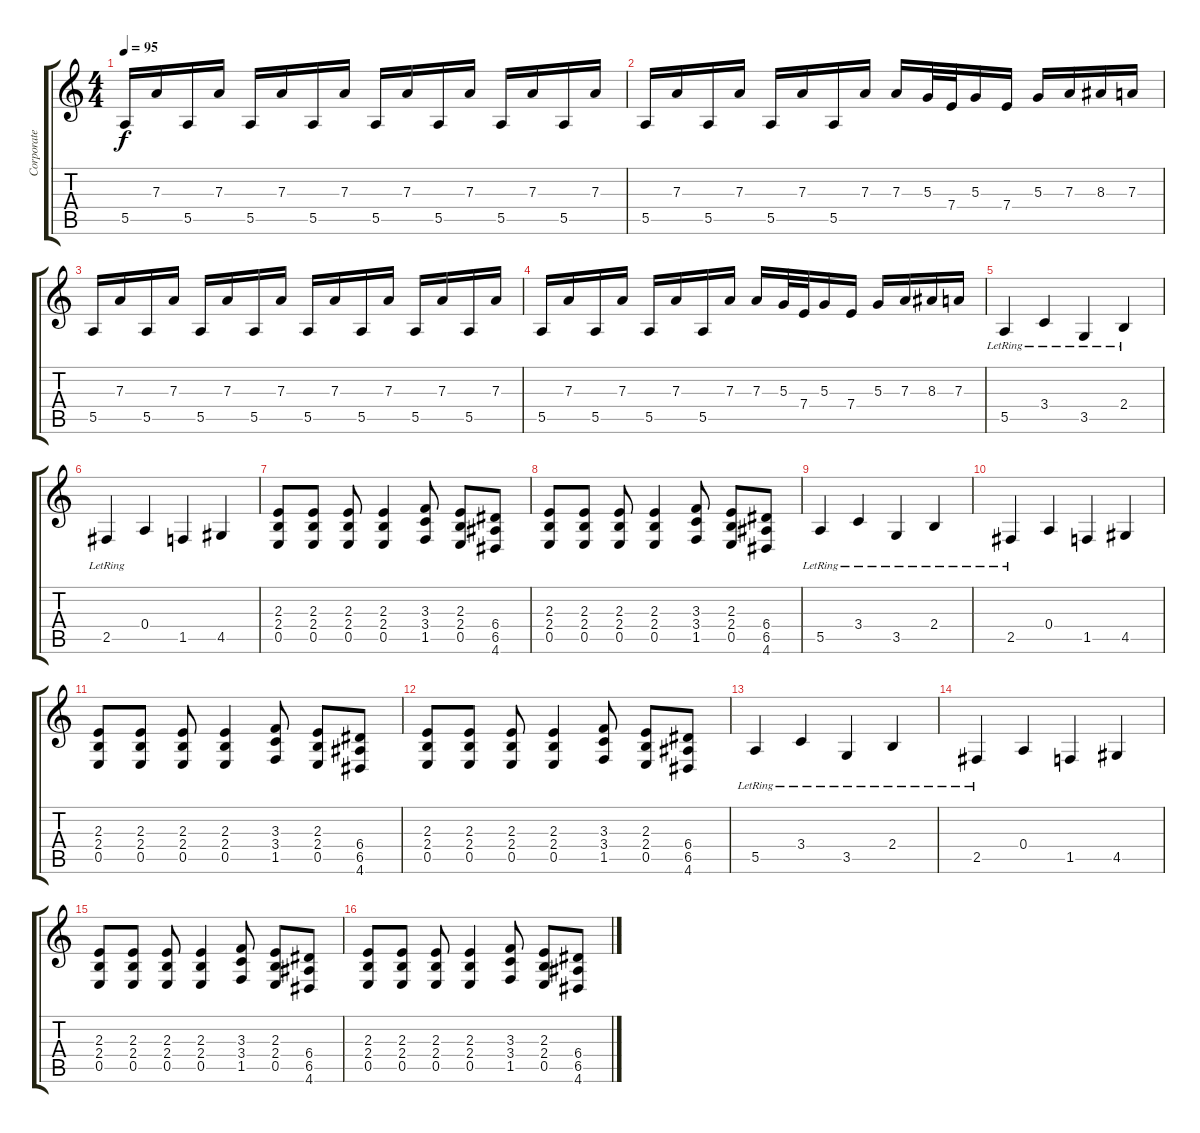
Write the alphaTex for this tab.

\track ("Corporate Death {L}" "Corporate ") {instrument distortionguitar}
\staff {score tabs}
\tuning (B3 Gb3 D3 A2 E2 B1) {hide}
\ts (4 4)
\tempo 95
\clef g2
\ks c
5.5.16{dy f} 7.3.16 5.5.16 7.3.16 5.5.16 7.3.16 5.5.16 7.3.16 5.5.16 7.3.16 5.5.16 7.3.16 5.5.16 7.3.16 5.5.16 7.3.16 |
5.5.16 7.3.16 5.5.16 7.3.16 5.5.16 7.3.16 5.5.16 7.3.16 7.3.16 5.3.32 7.4.32 5.3.16 7.4.16 5.3.16 7.3.16 8.3.16 7.3.16 |
5.5.16 7.3.16 5.5.16 7.3.16 5.5.16 7.3.16 5.5.16 7.3.16 5.5.16 7.3.16 5.5.16 7.3.16 5.5.16 7.3.16 5.5.16 7.3.16 |
5.5.16 7.3.16 5.5.16 7.3.16 5.5.16 7.3.16 5.5.16 7.3.16 7.3.16 5.3.32 7.4.32 5.3.16 7.4.16 5.3.16 7.3.16 8.3.16 7.3.16 |
5.5{lr}.4 3.4{lr}.4 3.5{lr}.4 2.4{lr}.4 |
2.5{lr}.4 0.4.4 1.5.4 4.5.4 |
(2.3 2.4 0.5).8 (2.3 2.4 0.5).8 (2.3 2.4 0.5).8 (2.3 2.4 0.5).4 (3.3 3.4 1.5).8 (2.3 2.4 0.5).8 (6.4 6.5 4.6).8 |
(2.3 2.4 0.5).8 (2.3 2.4 0.5).8 (2.3 2.4 0.5).8 (2.3 2.4 0.5).4 (3.3 3.4 1.5).8 (2.3 2.4 0.5).8 (6.4 6.5 4.6).8 |
5.5{lr}.4 3.4{lr}.4 3.5{lr}.4 2.4{lr}.4 |
2.5{lr}.4 0.4.4 1.5.4 4.5.4 |
(2.3 2.4 0.5).8 (2.3 2.4 0.5).8 (2.3 2.4 0.5).8 (2.3 2.4 0.5).4 (3.3 3.4 1.5).8 (2.3 2.4 0.5).8 (6.4 6.5 4.6).8 |
(2.3 2.4 0.5).8 (2.3 2.4 0.5).8 (2.3 2.4 0.5).8 (2.3 2.4 0.5).4 (3.3 3.4 1.5).8 (2.3 2.4 0.5).8 (6.4 6.5 4.6).8 |
5.5{lr}.4{volume 13} 3.4{lr}.4 3.5{lr}.4 2.4{lr}.4 |
2.5{lr}.4 0.4.4 1.5.4 4.5.4 |
(2.3 2.4 0.5).8 (2.3 2.4 0.5).8 (2.3 2.4 0.5).8 (2.3 2.4 0.5).4 (3.3 3.4 1.5).8 (2.3 2.4 0.5).8 (6.4 6.5 4.6).8 |
(2.3 2.4 0.5).8 (2.3 2.4 0.5).8 (2.3 2.4 0.5).8 (2.3 2.4 0.5).4 (3.3 3.4 1.5).8 (2.3 2.4 0.5).8 (6.4 6.5 4.6).8
